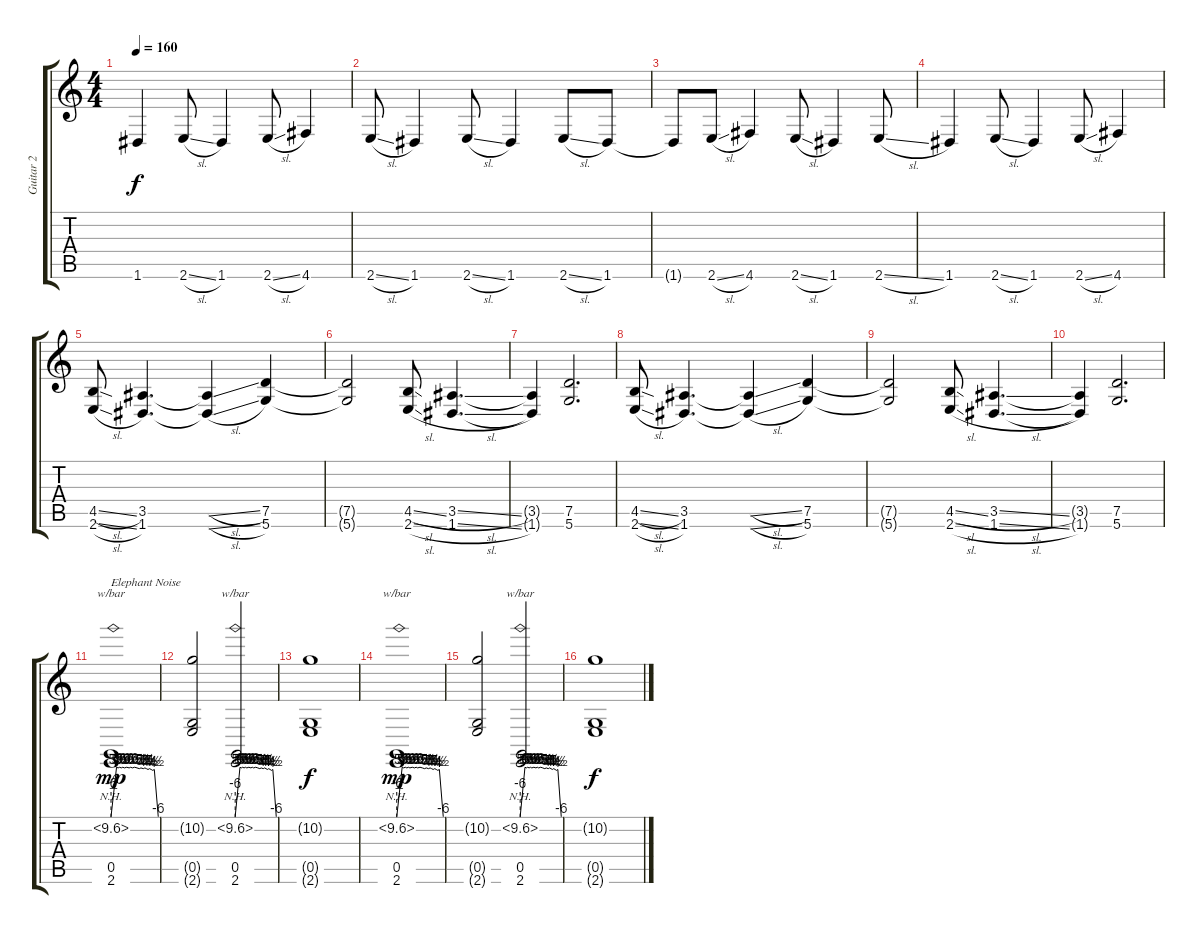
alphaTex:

\track ("Guitar 2" "Guitar 2") {instrument distortionguitar}
\staff {score tabs}
\tuning (D4 A3 F3 C3 G2 D2) {hide}
\ts (4 4)
\tempo 160
\clef g2
\ks c
1.6.4{dy f} 2.6{sl}.8 1.6.4 2.6{sl}.8 4.6.4 |
2.6{sl}.8 1.6.4 2.6{sl}.8 1.6.4 2.6{sl}.8 1.6.8 |
1.6{t}.8 2.6{sl}.8 4.6.4 2.6{sl}.8 1.6.4 2.6{sl}.8 |
1.6.4 2.6{sl}.8 1.6.4 2.6{sl}.8 4.6.4 |
(4.5{sl} 2.6{sl}).8 (3.5 1.6).4{d} (3.5{sl t} 1.6{sl t}).4 (7.5 5.6).4 |
(7.5{t} 5.6{t}).2 (4.5{sl} 2.6{sl}).8 (3.5{sl} 1.6{sl}).4{d} |
(3.5{t} 1.6{t}).4 (7.5 5.6).2{d} |
(4.5{sl} 2.6{sl}).8 (3.5 1.6).4{d} (3.5{sl t} 1.6{sl t}).4 (7.5 5.6).4 |
(7.5{t} 5.6{t}).2 (4.5{sl} 2.6{sl}).8 (3.5{sl} 1.6{sl}).4{d} |
(3.5{t} 1.6{t}).4 (7.5 5.6).2{d} |
(10.2{nh} 0.5 2.6).1{tbe (custom default 0 -24 7 24 9 22 11 24 13 22 15 24 17 22 20 24 23 22 25 24 27 22 30 24 33 22 36 20 38 22 41 20 43 22 45 20 47 18 49 20 51 18 53 16 55 18 60 -24) txt "Elephant Noise" dy mp instrument overdrivenguitar} |
(10.2{t} 0.5{t} 2.6{t}).2 (10.2{nh} 0.5 2.6).2{tbe (custom default 0 -24 7 24 9 22 11 24 13 22 15 24 17 22 20 24 23 22 25 24 27 22 30 24 33 22 36 20 38 22 41 20 43 22 45 20 47 18 49 20 51 18 53 16 55 18 60 -24)} |
(10.2{t} 0.5{t} 2.6{t}).1{dy f} |
(10.2{nh} 0.5 2.6).1{tbe (custom default 0 -24 7 24 9 22 11 24 13 22 15 24 17 22 20 24 23 22 25 24 27 22 30 24 33 22 36 20 38 22 41 20 43 22 45 20 47 18 49 20 51 18 53 16 55 18 60 -24) dy mp} |
(10.2{t} 0.5{t} 2.6{t}).2 (10.2{nh} 0.5 2.6).2{tbe (custom default 0 -24 7 24 9 22 11 24 13 22 15 24 17 22 20 24 23 22 25 24 27 22 30 24 33 22 36 20 38 22 41 20 43 22 45 20 47 18 49 20 51 18 53 16 55 18 60 -24)} |
(10.2{t} 0.5{t} 2.6{t}).1{dy f}
